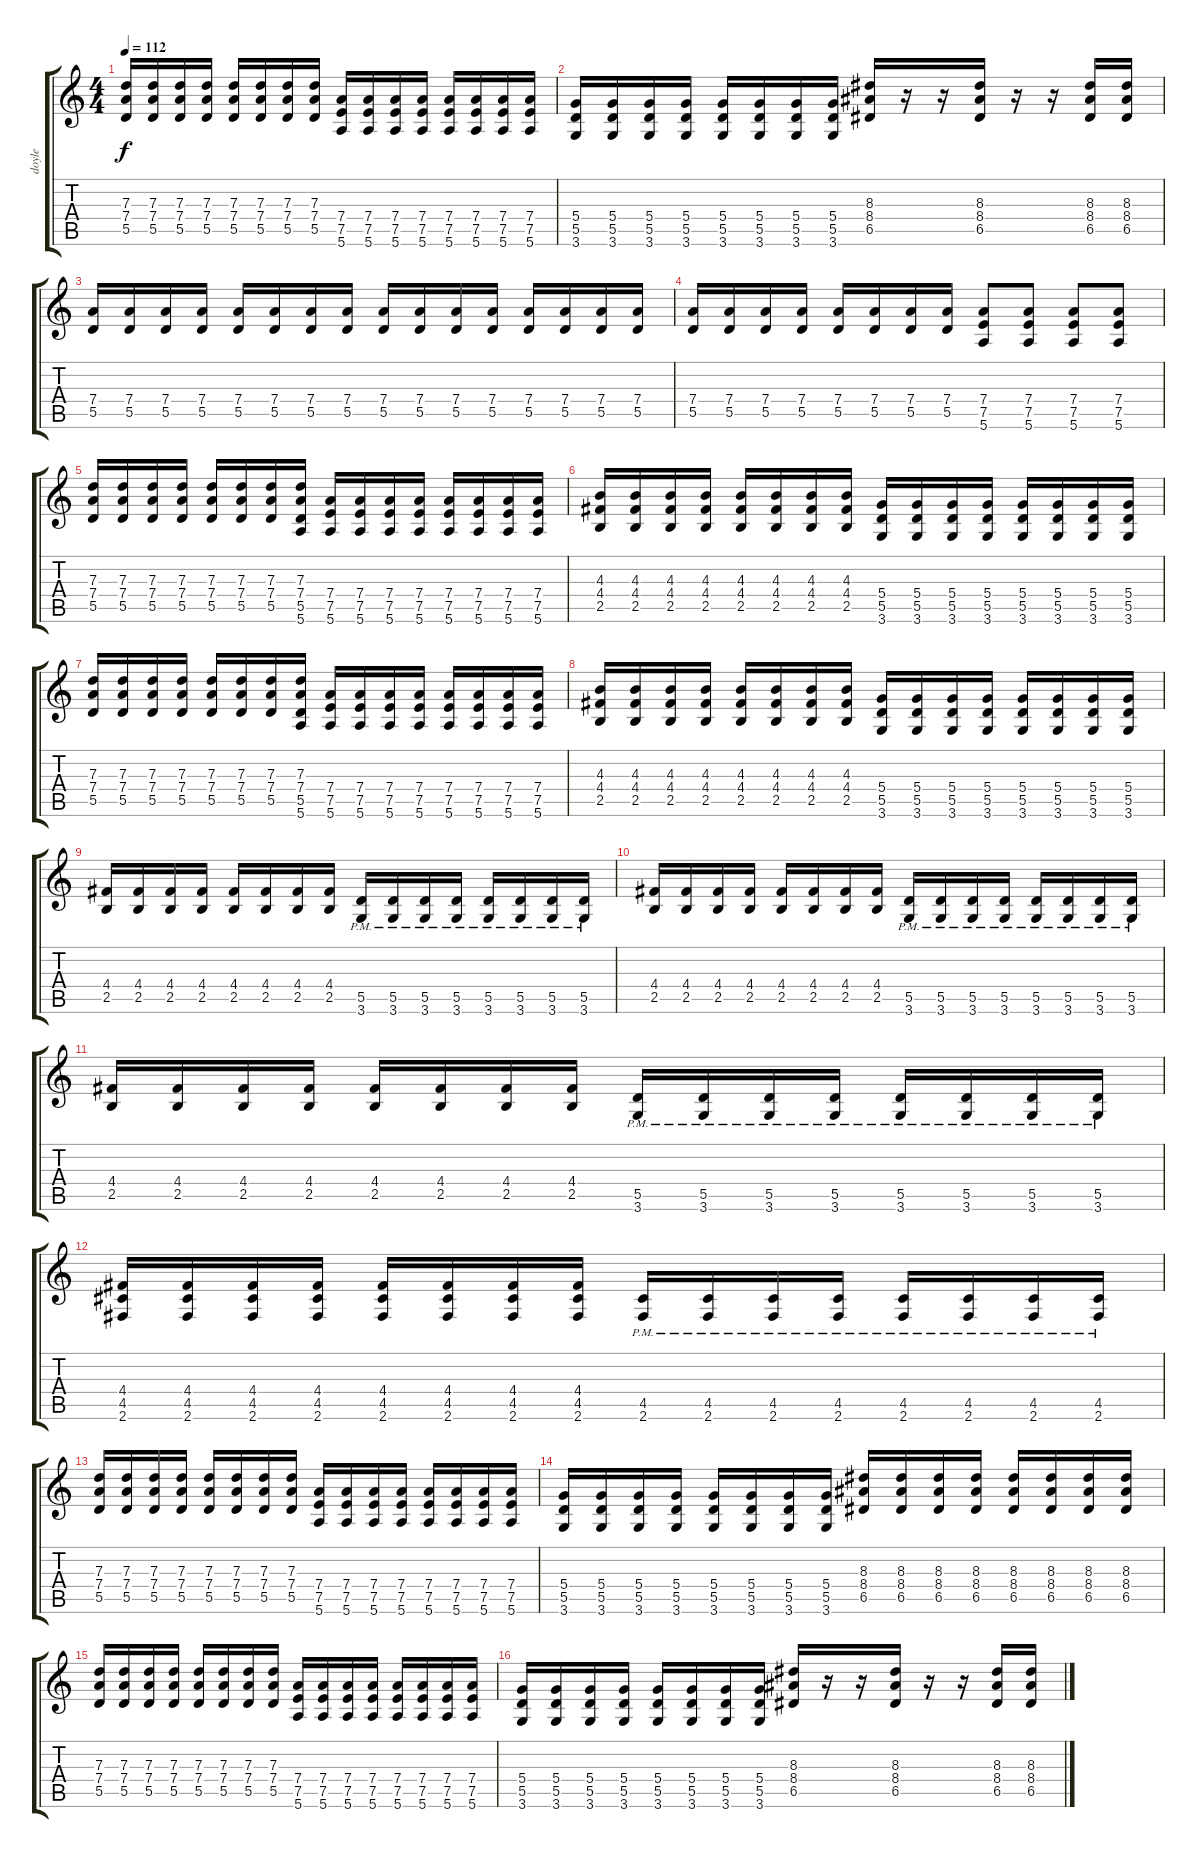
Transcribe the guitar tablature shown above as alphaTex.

\track ("doyle" "doyle") {instrument overdrivenguitar}
\staff {score tabs}
\tuning (E4 B3 G3 D3 A2 E2) {hide}
\ts (4 4)
\tempo 112
\clef g2
\ks c
(7.3 7.4 5.5).16{dy f} (7.3 7.4 5.5).16 (7.3 7.4 5.5).16 (7.3 7.4 5.5).16 (7.3 7.4 5.5).16 (7.3 7.4 5.5).16 (7.3 7.4 5.5).16 (7.3 7.4 5.5).16 (7.4 7.5 5.6).16 (7.4 7.5 5.6).16 (7.4 7.5 5.6).16 (7.4 7.5 5.6).16 (7.4 7.5 5.6).16 (7.4 7.5 5.6).16 (7.4 7.5 5.6).16 (7.4 7.5 5.6).16 |
(5.4 5.5 3.6).16 (5.4 5.5 3.6).16 (5.4 5.5 3.6).16 (5.4 5.5 3.6).16 (5.4 5.5 3.6).16 (5.4 5.5 3.6).16 (5.4 5.5 3.6).16 (5.4 5.5 3.6).16 (8.3 8.4 6.5).16 r.16 r.16 (8.3 8.4 6.5).16 r.16 r.16 (8.3 8.4 6.5).16 (8.3 8.4 6.5).16 |
(7.4 5.5).16 (7.4 5.5).16 (7.4 5.5).16 (7.4 5.5).16 (7.4 5.5).16 (7.4 5.5).16 (7.4 5.5).16 (7.4 5.5).16 (7.4 5.5).16 (7.4 5.5).16 (7.4 5.5).16 (7.4 5.5).16 (7.4 5.5).16 (7.4 5.5).16 (7.4 5.5).16 (7.4 5.5).16 |
(7.4 5.5).16 (7.4 5.5).16 (7.4 5.5).16 (7.4 5.5).16 (7.4 5.5).16 (7.4 5.5).16 (7.4 5.5).16 (7.4 5.5).16 (7.4 7.5 5.6).8 (7.4 7.5 5.6).8 (7.4 7.5 5.6).8 (7.4 7.5 5.6).8 |
(7.3 7.4 5.5).16 (7.3 7.4 5.5).16 (7.3 7.4 5.5).16 (7.3 7.4 5.5).16 (7.3 7.4 5.5).16 (7.3 7.4 5.5).16 (7.3 7.4 5.5).16 (7.3 7.4 5.5 5.6).16 (7.4 7.5 5.6).16 (7.4 7.5 5.6).16 (7.4 7.5 5.6).16 (7.4 7.5 5.6).16 (7.4 7.5 5.6).16 (7.4 7.5 5.6).16 (7.4 7.5 5.6).16 (7.4 7.5 5.6).16 |
(4.3 4.4 2.5).16 (4.3 4.4 2.5).16 (4.3 4.4 2.5).16 (4.3 4.4 2.5).16 (4.3 4.4 2.5).16 (4.3 4.4 2.5).16 (4.3 4.4 2.5).16 (4.3 4.4 2.5).16 (5.4 5.5 3.6).16 (5.4 5.5 3.6).16 (5.4 5.5 3.6).16 (5.4 5.5 3.6).16 (5.4 5.5 3.6).16 (5.4 5.5 3.6).16 (5.4 5.5 3.6).16 (5.4 5.5 3.6).16 |
(7.3 7.4 5.5).16 (7.3 7.4 5.5).16 (7.3 7.4 5.5).16 (7.3 7.4 5.5).16 (7.3 7.4 5.5).16 (7.3 7.4 5.5).16 (7.3 7.4 5.5).16 (7.3 7.4 5.5 5.6).16 (7.4 7.5 5.6).16 (7.4 7.5 5.6).16 (7.4 7.5 5.6).16 (7.4 7.5 5.6).16 (7.4 7.5 5.6).16 (7.4 7.5 5.6).16 (7.4 7.5 5.6).16 (7.4 7.5 5.6).16 |
(4.3 4.4 2.5).16 (4.3 4.4 2.5).16 (4.3 4.4 2.5).16 (4.3 4.4 2.5).16 (4.3 4.4 2.5).16 (4.3 4.4 2.5).16 (4.3 4.4 2.5).16 (4.3 4.4 2.5).16 (5.4 5.5 3.6).16 (5.4 5.5 3.6).16 (5.4 5.5 3.6).16 (5.4 5.5 3.6).16 (5.4 5.5 3.6).16 (5.4 5.5 3.6).16 (5.4 5.5 3.6).16 (5.4 5.5 3.6).16 |
(4.4 2.5).16 (4.4 2.5).16 (4.4 2.5).16 (4.4 2.5).16 (4.4 2.5).16 (4.4 2.5).16 (4.4 2.5).16 (4.4 2.5).16 (5.5{pm} 3.6{pm}).16 (5.5{pm} 3.6{pm}).16 (5.5{pm} 3.6{pm}).16 (5.5{pm} 3.6{pm}).16 (5.5{pm} 3.6{pm}).16 (5.5{pm} 3.6{pm}).16 (5.5{pm} 3.6{pm}).16 (5.5{pm} 3.6{pm}).16 |
(4.4 2.5).16 (4.4 2.5).16 (4.4 2.5).16 (4.4 2.5).16 (4.4 2.5).16 (4.4 2.5).16 (4.4 2.5).16 (4.4 2.5).16 (5.5{pm} 3.6{pm}).16 (5.5{pm} 3.6{pm}).16 (5.5{pm} 3.6{pm}).16 (5.5{pm} 3.6{pm}).16 (5.5{pm} 3.6{pm}).16 (5.5{pm} 3.6{pm}).16 (5.5{pm} 3.6{pm}).16 (5.5{pm} 3.6{pm}).16 |
(4.4 2.5).16 (4.4 2.5).16 (4.4 2.5).16 (4.4 2.5).16 (4.4 2.5).16 (4.4 2.5).16 (4.4 2.5).16 (4.4 2.5).16 (5.5{pm} 3.6{pm}).16 (5.5{pm} 3.6{pm}).16 (5.5{pm} 3.6{pm}).16 (5.5{pm} 3.6{pm}).16 (5.5{pm} 3.6{pm}).16 (5.5{pm} 3.6{pm}).16 (5.5{pm} 3.6{pm}).16 (5.5{pm} 3.6{pm}).16 |
(4.4 4.5 2.6).16 (4.4 4.5 2.6).16 (4.4 4.5 2.6).16 (4.4 4.5 2.6).16 (4.4 4.5 2.6).16 (4.4 4.5 2.6).16 (4.4 4.5 2.6).16 (4.4 4.5 2.6).16 (4.5{pm} 2.6{pm}).16 (4.5{pm} 2.6{pm}).16 (4.5{pm} 2.6{pm}).16 (4.5{pm} 2.6{pm}).16 (4.5{pm} 2.6{pm}).16 (4.5{pm} 2.6{pm}).16 (4.5{pm} 2.6{pm}).16 (4.5{pm} 2.6{pm}).16 |
(7.3 7.4 5.5).16 (7.3 7.4 5.5).16 (7.3 7.4 5.5).16 (7.3 7.4 5.5).16 (7.3 7.4 5.5).16 (7.3 7.4 5.5).16 (7.3 7.4 5.5).16 (7.3 7.4 5.5).16 (7.4 7.5 5.6).16 (7.4 7.5 5.6).16 (7.4 7.5 5.6).16 (7.4 7.5 5.6).16 (7.4 7.5 5.6).16 (7.4 7.5 5.6).16 (7.4 7.5 5.6).16 (7.4 7.5 5.6).16 |
(5.4 5.5 3.6).16 (5.4 5.5 3.6).16 (5.4 5.5 3.6).16 (5.4 5.5 3.6).16 (5.4 5.5 3.6).16 (5.4 5.5 3.6).16 (5.4 5.5 3.6).16 (5.4 5.5 3.6).16 (8.3 8.4 6.5).16 (8.3 8.4 6.5).16 (8.3 8.4 6.5).16 (8.3 8.4 6.5).16 (8.3 8.4 6.5).16 (8.3 8.4 6.5).16 (8.3 8.4 6.5).16 (8.3 8.4 6.5).16 |
(7.3 7.4 5.5).16 (7.3 7.4 5.5).16 (7.3 7.4 5.5).16 (7.3 7.4 5.5).16 (7.3 7.4 5.5).16 (7.3 7.4 5.5).16 (7.3 7.4 5.5).16 (7.3 7.4 5.5).16 (7.4 7.5 5.6).16 (7.4 7.5 5.6).16 (7.4 7.5 5.6).16 (7.4 7.5 5.6).16 (7.4 7.5 5.6).16 (7.4 7.5 5.6).16 (7.4 7.5 5.6).16 (7.4 7.5 5.6).16 |
(5.4 5.5 3.6).16 (5.4 5.5 3.6).16 (5.4 5.5 3.6).16 (5.4 5.5 3.6).16 (5.4 5.5 3.6).16 (5.4 5.5 3.6).16 (5.4 5.5 3.6).16 (5.4 5.5 3.6).16 (8.3 8.4 6.5).16 r.16 r.16 (8.3 8.4 6.5).16 r.16 r.16 (8.3 8.4 6.5).16 (8.3 8.4 6.5).16
